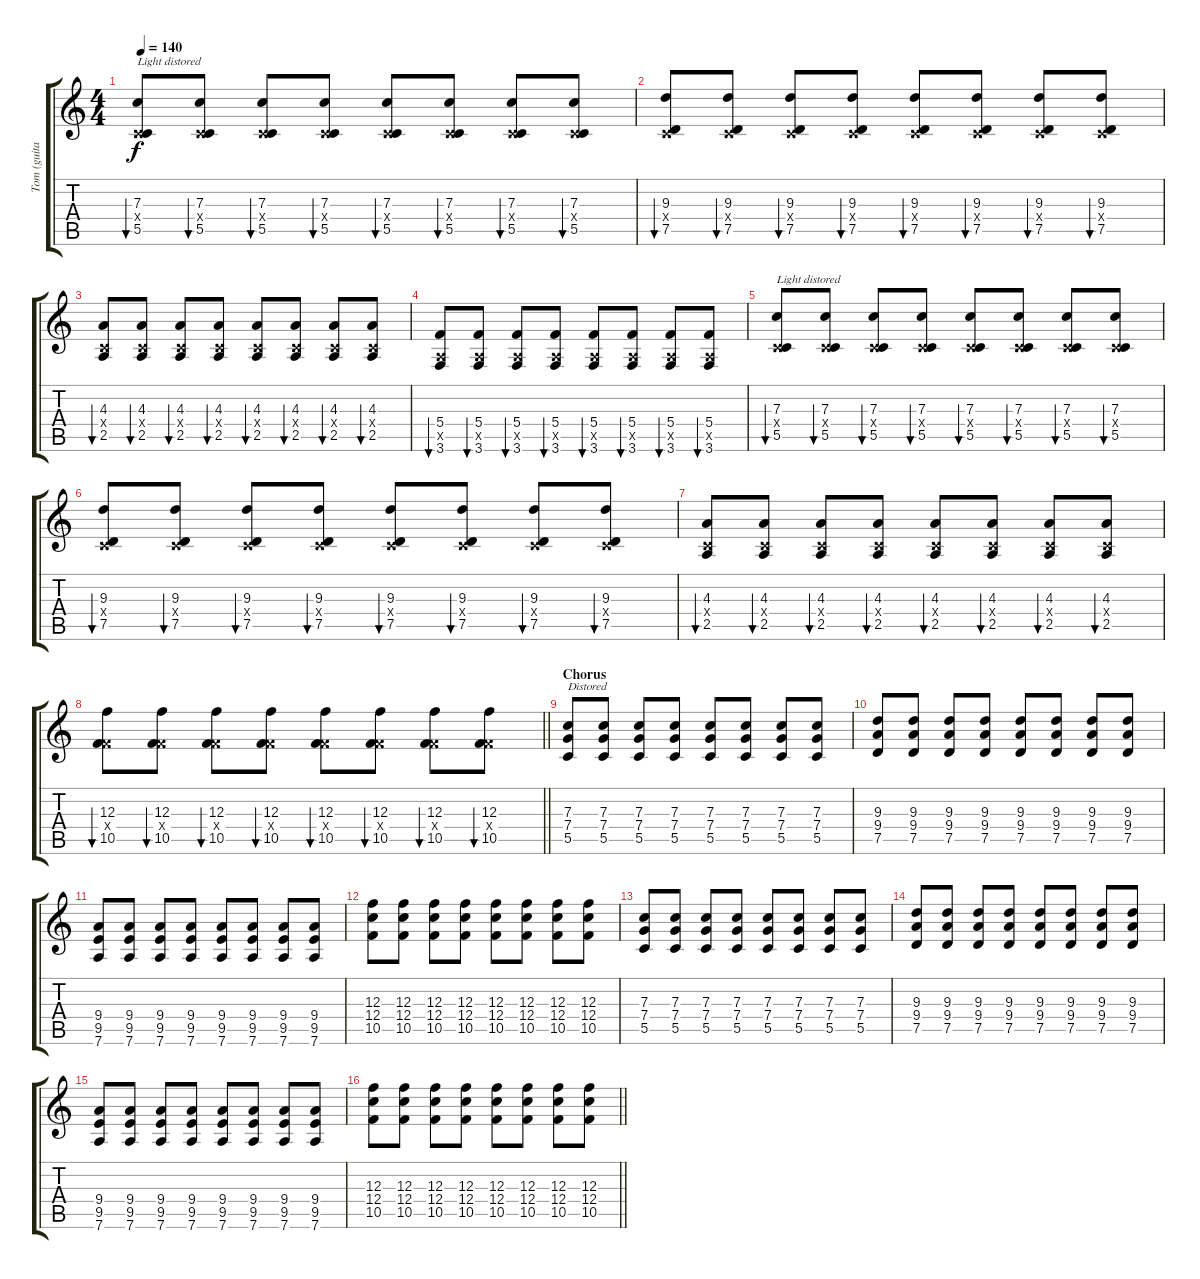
\track ("Tom (guitar)" "Tom (guita") {instrument electricguitarjazz}
\staff {score tabs}
\tuning (D4 A3 F3 C3 G2 D2) {hide}
\ts (4 4)
\tempo 140
\clef g2
\ks c
(7.3 0.4{x} 5.5).8{bu 120 txt "Light distored" dy f} (7.3 0.4{x} 5.5).8{bu 120} (7.3 0.4{x} 5.5).8{bu 120} (7.3 0.4{x} 5.5).8{bu 120} (7.3 0.4{x} 5.5).8{bu 120} (7.3 0.4{x} 5.5).8{bu 120} (7.3 0.4{x} 5.5).8{bu 120} (7.3 0.4{x} 5.5).8{bu 120} |
(9.3 0.4{x} 7.5).8{bu 120} (9.3 0.4{x} 7.5).8{bu 120} (9.3 0.4{x} 7.5).8{bu 120} (9.3 0.4{x} 7.5).8{bu 120} (9.3 0.4{x} 7.5).8{bu 120} (9.3 0.4{x} 7.5).8{bu 120} (9.3 0.4{x} 7.5).8{bu 120} (9.3 0.4{x} 7.5).8{bu 120} |
(4.3 0.4{x} 2.5).8{bu 120} (4.3 0.4{x} 2.5).8{bu 120} (4.3 0.4{x} 2.5).8{bu 120} (4.3 0.4{x} 2.5).8{bu 120} (4.3 0.4{x} 2.5).8{bu 120} (4.3 0.4{x} 2.5).8{bu 120} (4.3 0.4{x} 2.5).8{bu 120} (4.3 0.4{x} 2.5).8{bu 120} |
(5.4 2.5{x} 3.6).8{bu 120} (5.4 2.5{x} 3.6).8{bu 120} (5.4 2.5{x} 3.6).8{bu 120} (5.4 2.5{x} 3.6).8{bu 120} (5.4 2.5{x} 3.6).8{bu 120} (5.4 2.5{x} 3.6).8{bu 120} (5.4 2.5{x} 3.6).8{bu 120} (5.4 2.5{x} 3.6).8{bu 120} |
(7.3 0.4{x} 5.5).8{bu 120 txt "Light distored"} (7.3 0.4{x} 5.5).8{bu 120} (7.3 0.4{x} 5.5).8{bu 120} (7.3 0.4{x} 5.5).8{bu 120} (7.3 0.4{x} 5.5).8{bu 120} (7.3 0.4{x} 5.5).8{bu 120} (7.3 0.4{x} 5.5).8{bu 120} (7.3 0.4{x} 5.5).8{bu 120} |
(9.3 0.4{x} 7.5).8{bu 120} (9.3 0.4{x} 7.5).8{bu 120} (9.3 0.4{x} 7.5).8{bu 120} (9.3 0.4{x} 7.5).8{bu 120} (9.3 0.4{x} 7.5).8{bu 120} (9.3 0.4{x} 7.5).8{bu 120} (9.3 0.4{x} 7.5).8{bu 120} (9.3 0.4{x} 7.5).8{bu 120} |
(4.3 0.4{x} 2.5).8{bu 120} (4.3 0.4{x} 2.5).8{bu 120} (4.3 0.4{x} 2.5).8{bu 120} (4.3 0.4{x} 2.5).8{bu 120} (4.3 0.4{x} 2.5).8{bu 120} (4.3 0.4{x} 2.5).8{bu 120} (4.3 0.4{x} 2.5).8{bu 120} (4.3 0.4{x} 2.5).8{bu 120} |
\barLineRight lightlight
(12.3 5.4{x} 10.5).8{bu 120} (12.3 5.4{x} 10.5).8{bu 120} (12.3 5.4{x} 10.5).8{bu 120} (12.3 5.4{x} 10.5).8{bu 120} (12.3 5.4{x} 10.5).8{bu 120} (12.3 5.4{x} 10.5).8{bu 120} (12.3 5.4{x} 10.5).8{bu 120} (12.3 5.4{x} 10.5).8{bu 120} |
\section ("" "Chorus")
(7.3 7.4 5.5).8{txt "Distored" volume 14 instrument distortionguitar} (7.3 7.4 5.5).8 (7.3 7.4 5.5).8 (7.3 7.4 5.5).8 (7.3 7.4 5.5).8 (7.3 7.4 5.5).8 (7.3 7.4 5.5).8 (7.3 7.4 5.5).8 |
(9.3 9.4 7.5).8{volume 14 instrument distortionguitar} (9.3 9.4 7.5).8 (9.3 9.4 7.5).8 (9.3 9.4 7.5).8 (9.3 9.4 7.5).8 (9.3 9.4 7.5).8 (9.3 9.4 7.5).8 (9.3 9.4 7.5).8 |
(9.4 9.5 7.6).8{volume 14 instrument distortionguitar} (9.4 9.5 7.6).8 (9.4 9.5 7.6).8 (9.4 9.5 7.6).8 (9.4 9.5 7.6).8 (9.4 9.5 7.6).8 (9.4 9.5 7.6).8 (9.4 9.5 7.6).8 |
(12.3 12.4 10.5).8{volume 14 instrument distortionguitar} (12.3 12.4 10.5).8 (12.3 12.4 10.5).8 (12.3 12.4 10.5).8 (12.3 12.4 10.5).8 (12.3 12.4 10.5).8 (12.3 12.4 10.5).8 (12.3 12.4 10.5).8 |
(7.3 7.4 5.5).8{volume 14 instrument distortionguitar} (7.3 7.4 5.5).8 (7.3 7.4 5.5).8 (7.3 7.4 5.5).8 (7.3 7.4 5.5).8 (7.3 7.4 5.5).8 (7.3 7.4 5.5).8 (7.3 7.4 5.5).8 |
(9.3 9.4 7.5).8{volume 14 instrument distortionguitar} (9.3 9.4 7.5).8 (9.3 9.4 7.5).8 (9.3 9.4 7.5).8 (9.3 9.4 7.5).8 (9.3 9.4 7.5).8 (9.3 9.4 7.5).8 (9.3 9.4 7.5).8 |
(9.4 9.5 7.6).8{volume 14 instrument distortionguitar} (9.4 9.5 7.6).8 (9.4 9.5 7.6).8 (9.4 9.5 7.6).8 (9.4 9.5 7.6).8 (9.4 9.5 7.6).8 (9.4 9.5 7.6).8 (9.4 9.5 7.6).8 |
\barLineRight lightlight
(12.3 12.4 10.5).8{volume 14 instrument distortionguitar} (12.3 12.4 10.5).8 (12.3 12.4 10.5).8 (12.3 12.4 10.5).8 (12.3 12.4 10.5).8 (12.3 12.4 10.5).8 (12.3 12.4 10.5).8 (12.3 12.4 10.5).8
